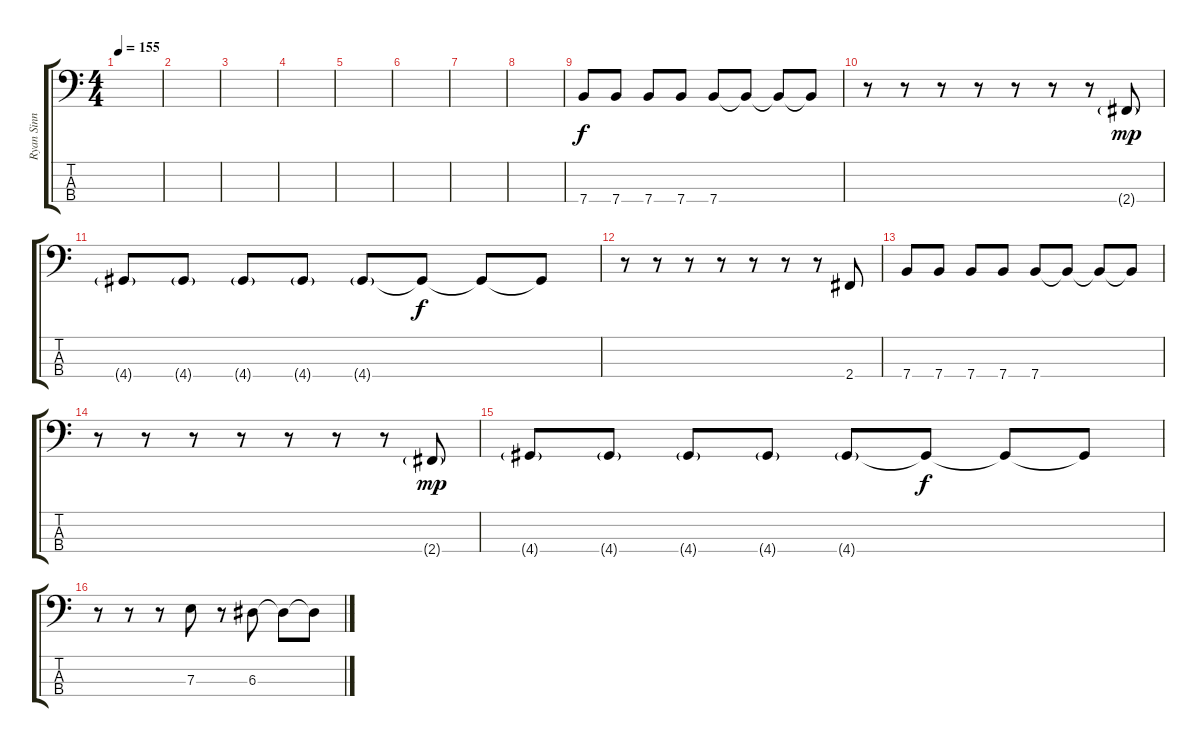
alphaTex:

\track ("Ryan Sinn - Bass Guitar" "Ryan Sinn ") {instrument electricbasspick}
\staff {score tabs}
\tuning (G2 D2 A1 E1) {hide}
\ts (4 4)
\tempo 155
\clef f4
\ks c
|
|
|
|
|
|
|
|
7.4.8 7.4.8 7.4.8 7.4.8 7.4.8 7.4{t}.8 7.4{t}.8 7.4{t}.8 |
r.8 r.8 r.8 r.8 r.8 r.8 r.8 2.4{g}.8{dy mp} |
4.4{g}.8 4.4{g}.8 4.4{g}.8 4.4{g}.8 4.4{g}.8 4.4{t}.8{dy f} 4.4{t}.8 4.4{t}.8 |
r.8 r.8 r.8 r.8 r.8 r.8 r.8 2.4.8 |
7.4.8 7.4.8 7.4.8 7.4.8 7.4.8 7.4{t}.8 7.4{t}.8 7.4{t}.8 |
r.8 r.8 r.8 r.8 r.8 r.8 r.8 2.4{g}.8{dy mp} |
4.4{g}.8 4.4{g}.8 4.4{g}.8 4.4{g}.8 4.4{g}.8 4.4{t}.8{dy f} 4.4{t}.8 4.4{t}.8 |
r.8 r.8 r.8 7.3.8 r.8 6.3.8 6.3{t}.8 6.3{t}.8
